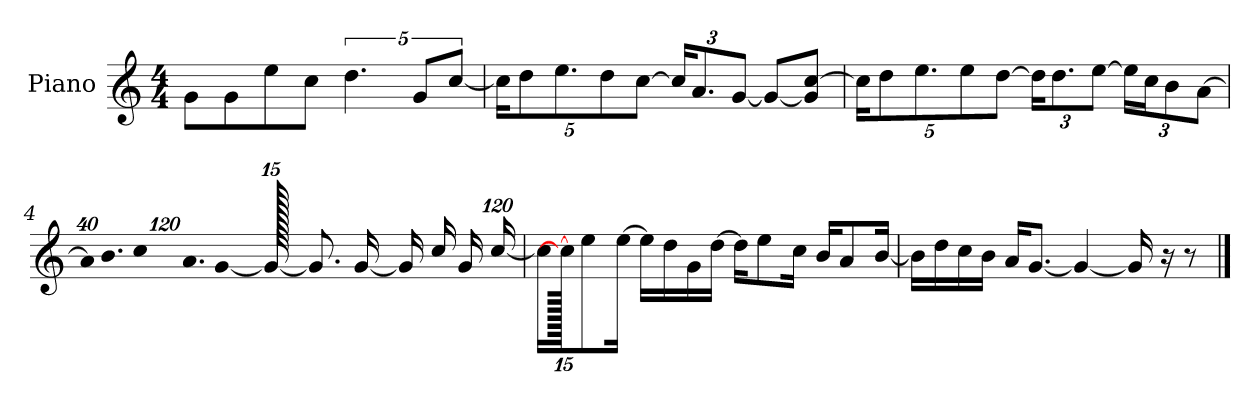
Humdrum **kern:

**kern
*part1
*staff1
*I"Piano
*I'P-no
*clefG2
*k[]
*M4/4
*MM90
=1
8g\L
8g\
8ee\
8cc\J
5.dd\
10g/L
[10cc/J
=2
*Xbrackettup
20cc\KL]
10dd\
10.ee\
10dd\
[10cc\J
24cc/KL]
12.a/
[12g/J
8g/L_
8g/] [8cc/J
=3
20cc\KL]
10dd\
10.ee\
10ee\
[10dd\J
24dd\KL]
12.dd\
[12ee\J
24ee\LL]
24cc\J
12b\
[12a\J
!!LO:LB:g=z
=4
!LO:N:vis=32
640%23a/KLL]
!LO:N:vis=16.
960%103b/J
!LO:N:vis=8
960%137cc/
!LO:N:vis=16.
960%103a/L
[384%41g/J
1920g/_
8.g/L]
[16g/Jk
16g/LL]
16cc/
16g/
[1920%119cc/JJ
=5
16cc\KL]
1920cc/_
8ee\
[16ee\Jk
16ee\LL]
16dd\
16g\
[16dd\JJ
16dd\KL]
8ee\
16cc\Jk
16b/KL
8a/
[16b/Jk
=6
16b\LL]
16dd\
16cc\
16b\JJ
16a/KL
[8.g/J
4g/_
16g/]
16r
8r
==
*-
